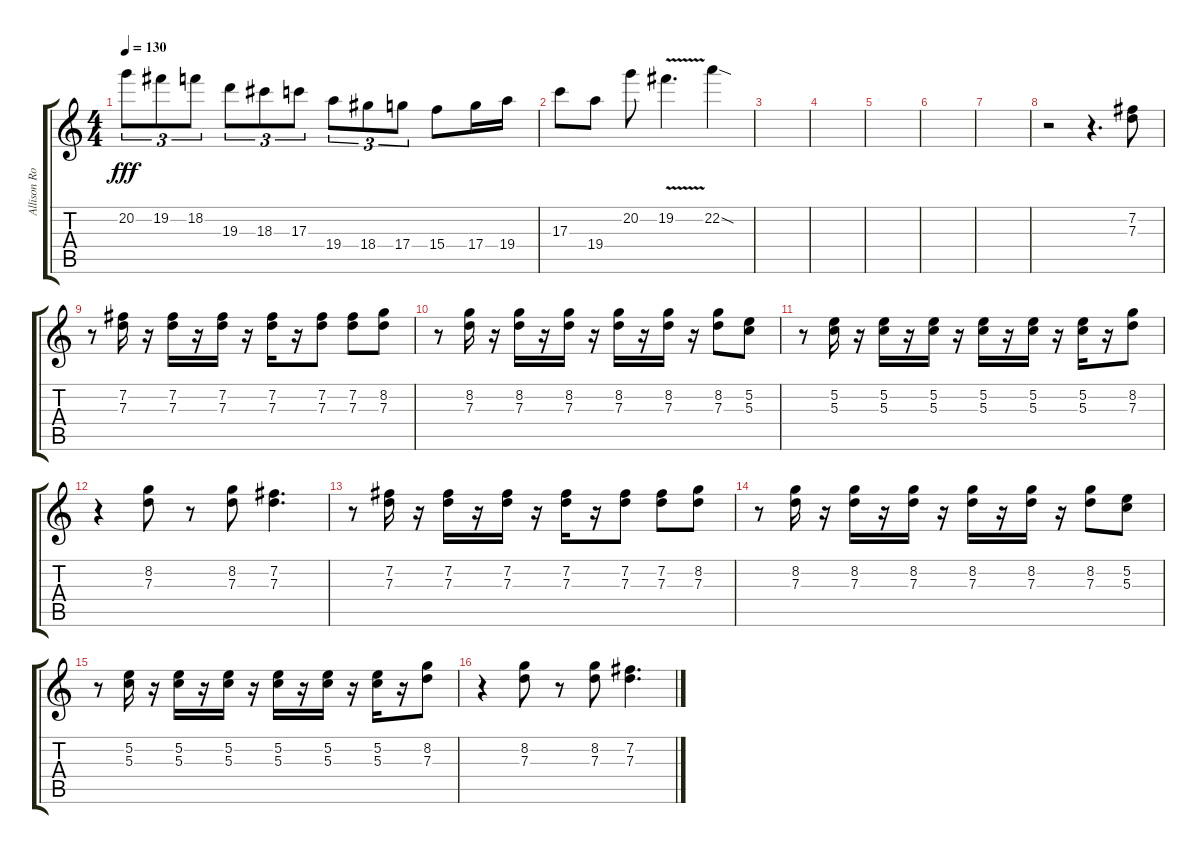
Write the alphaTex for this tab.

\track ("Allison Robertson (lead)" "Allison Ro") {instrument distortionguitar}
\staff {score tabs}
\tuning (E4 B3 G3 D3 A2 E2) {hide}
\ts (4 4)
\tempo 130
\clef g2
\ks c
20.2.8{tu (3 2) dy fff} 19.2.8{tu (3 2)} 18.2.8{tu (3 2)} 19.3.8{tu (3 2)} 18.3.8{tu (3 2)} 17.3.8{tu (3 2)} 19.4.8{tu (3 2)} 18.4.8{tu (3 2)} 17.4.8{tu (3 2)} 15.4.8 17.4.16 19.4.16 |
17.3.8 19.4.8 20.2.8 19.2{v}.4{d} 22.2{sod}.4 |
|
|
|
|
|
r.2 r.4{d} (7.2 7.3).8 |
r.8 (7.2 7.3).16 r.16 (7.2 7.3).16 r.16 (7.2 7.3).16 r.16 (7.2 7.3).16 r.16 (7.2 7.3).8 (7.2 7.3).8 (8.2 7.3).8 |
r.8 (8.2 7.3).16 r.16 (8.2 7.3).16 r.16 (8.2 7.3).16 r.16 (8.2 7.3).16 r.16 (8.2 7.3).16 r.16 (8.2 7.3).8 (5.2 5.3).8 |
r.8 (5.2 5.3).16 r.16 (5.2 5.3).16 r.16 (5.2 5.3).16 r.16 (5.2 5.3).16 r.16 (5.2 5.3).16 r.16 (5.2 5.3).16 r.16 (8.2 7.3).8 |
r.4 (8.2 7.3).8 r.8 (8.2 7.3).8 (7.2 7.3).4{d} |
r.8 (7.2 7.3).16 r.16 (7.2 7.3).16 r.16 (7.2 7.3).16 r.16 (7.2 7.3).16 r.16 (7.2 7.3).8 (7.2 7.3).8 (8.2 7.3).8 |
r.8 (8.2 7.3).16 r.16 (8.2 7.3).16 r.16 (8.2 7.3).16 r.16 (8.2 7.3).16 r.16 (8.2 7.3).16 r.16 (8.2 7.3).8 (5.2 5.3).8 |
r.8 (5.2 5.3).16 r.16 (5.2 5.3).16 r.16 (5.2 5.3).16 r.16 (5.2 5.3).16 r.16 (5.2 5.3).16 r.16 (5.2 5.3).16 r.16 (8.2 7.3).8 |
r.4 (8.2 7.3).8 r.8 (8.2 7.3).8 (7.2 7.3).4{d}
